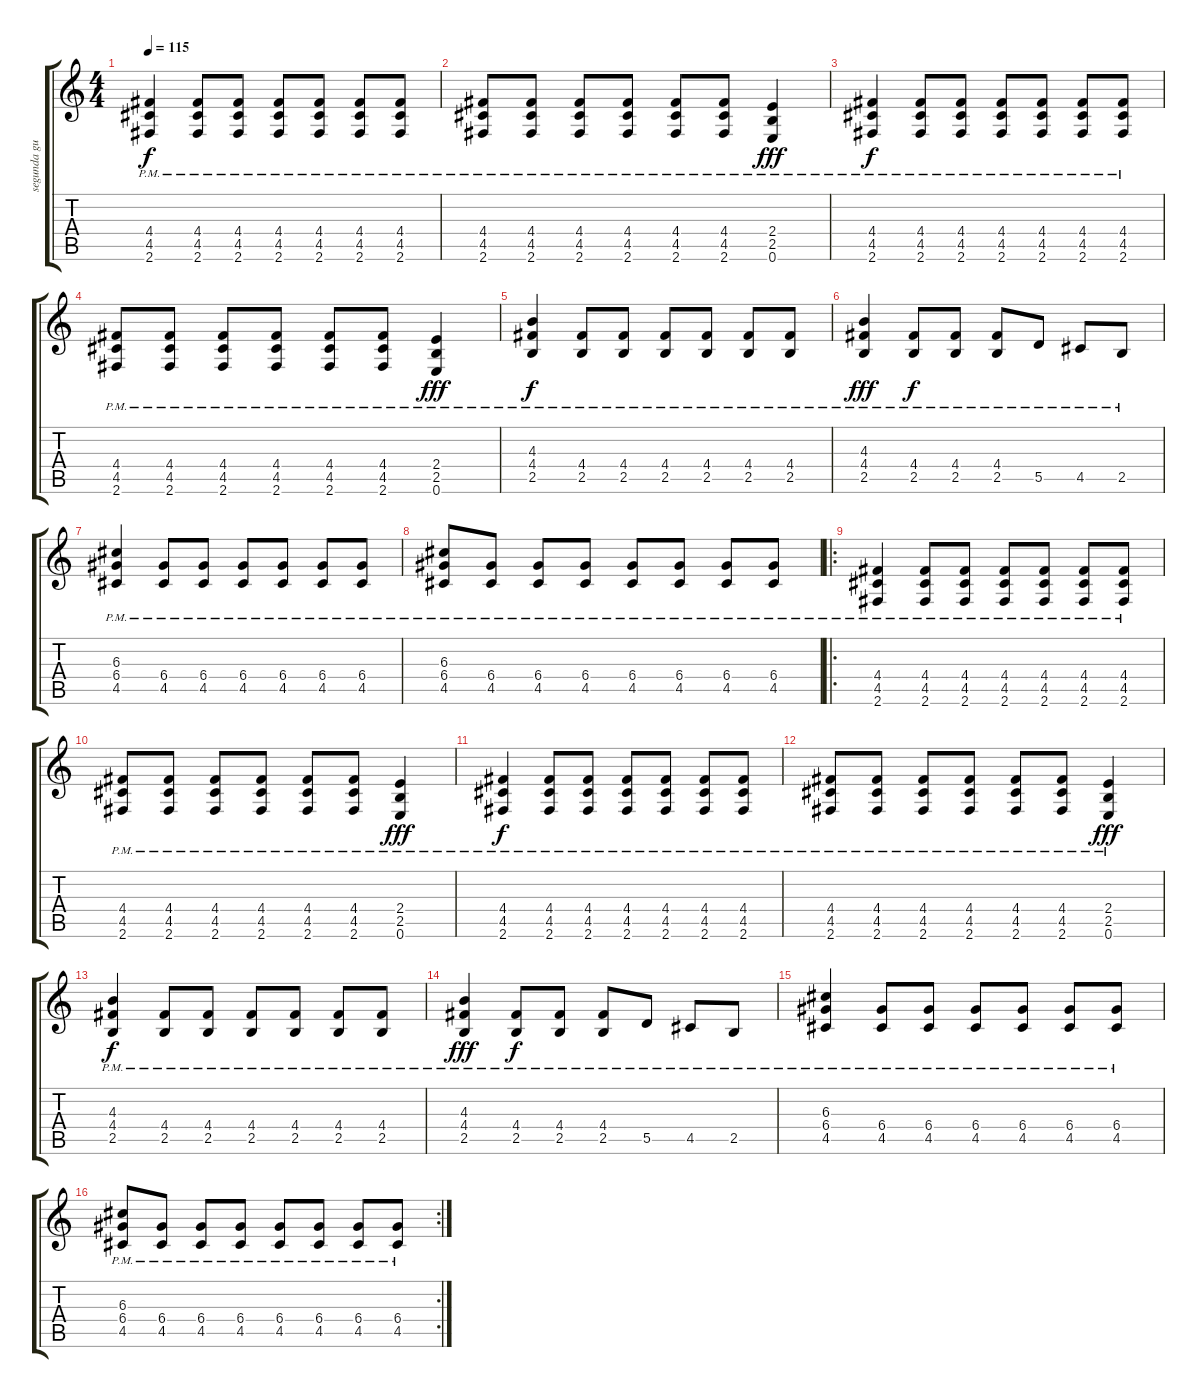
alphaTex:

\track ("segunda guitarra" "segunda gu") {instrument distortionguitar}
\staff {score tabs}
\tuning (E4 B3 G3 D3 A2 E2) {hide}
\ts (4 4)
\tempo 115
\clef g2
\ks c
(4.4{pm} 4.5{pm} 2.6{pm}).4{dy f} (4.4{pm} 4.5{pm} 2.6{pm}).8 (4.4{pm} 4.5{pm} 2.6{pm}).8 (4.4{pm} 4.5{pm} 2.6{pm}).8 (4.4{pm} 4.5{pm} 2.6{pm}).8 (4.4{pm} 4.5{pm} 2.6{pm}).8 (4.4{pm} 4.5{pm} 2.6{pm}).8 |
(4.4{pm} 4.5{pm} 2.6{pm}).8 (4.4{pm} 4.5{pm} 2.6{pm}).8 (4.4{pm} 4.5{pm} 2.6{pm}).8 (4.4{pm} 4.5{pm} 2.6{pm}).8 (4.4{pm} 4.5{pm} 2.6{pm}).8 (4.4{pm} 4.5{pm} 2.6{pm}).8 (2.4{pm} 2.5{pm} 0.6{pm}).4{dy fff} |
(4.4{pm} 4.5{pm} 2.6{pm}).4{dy f} (4.4{pm} 4.5{pm} 2.6{pm}).8 (4.4{pm} 4.5{pm} 2.6{pm}).8 (4.4{pm} 4.5{pm} 2.6{pm}).8 (4.4{pm} 4.5{pm} 2.6{pm}).8 (4.4{pm} 4.5{pm} 2.6{pm}).8 (4.4{pm} 4.5{pm} 2.6{pm}).8 |
(4.4{pm} 4.5{pm} 2.6{pm}).8 (4.4{pm} 4.5{pm} 2.6{pm}).8 (4.4{pm} 4.5{pm} 2.6{pm}).8 (4.4{pm} 4.5{pm} 2.6{pm}).8 (4.4{pm} 4.5{pm} 2.6{pm}).8 (4.4{pm} 4.5{pm} 2.6{pm}).8 (2.4{pm} 2.5{pm} 0.6{pm}).4{dy fff} |
(4.3{pm} 4.4{pm} 2.5{pm}).4{dy f} (4.4{pm} 2.5{pm}).8 (4.4{pm} 2.5{pm}).8 (4.4{pm} 2.5{pm}).8 (4.4{pm} 2.5{pm}).8 (4.4{pm} 2.5{pm}).8 (4.4{pm} 2.5{pm}).8 |
(4.3{pm} 4.4{pm} 2.5{pm}).4{dy fff} (4.4{pm} 2.5{pm}).8{dy f} (4.4{pm} 2.5{pm}).8 (4.4{pm} 2.5{pm}).8 5.5{pm}.8 4.5{pm}.8 2.5{pm}.8 |
(6.3{pm} 6.4{pm} 4.5{pm}).4 (6.4{pm} 4.5{pm}).8 (6.4{pm} 4.5{pm}).8 (6.4{pm} 4.5{pm}).8 (6.4{pm} 4.5{pm}).8 (6.4{pm} 4.5{pm}).8 (6.4{pm} 4.5{pm}).8 |
(6.3{pm} 6.4{pm} 4.5{pm}).8 (6.4{pm} 4.5{pm}).8 (6.4{pm} 4.5{pm}).8 (6.4{pm} 4.5{pm}).8 (6.4{pm} 4.5{pm}).8 (6.4{pm} 4.5{pm}).8 (6.4{pm} 4.5{pm}).8 (6.4{pm} 4.5{pm}).8 |
\ro
(4.4{pm} 4.5{pm} 2.6{pm}).4 (4.4{pm} 4.5{pm} 2.6{pm}).8 (4.4{pm} 4.5{pm} 2.6{pm}).8 (4.4{pm} 4.5{pm} 2.6{pm}).8 (4.4{pm} 4.5{pm} 2.6{pm}).8 (4.4{pm} 4.5{pm} 2.6{pm}).8 (4.4{pm} 4.5{pm} 2.6{pm}).8 |
(4.4{pm} 4.5{pm} 2.6{pm}).8 (4.4{pm} 4.5{pm} 2.6{pm}).8 (4.4{pm} 4.5{pm} 2.6{pm}).8 (4.4{pm} 4.5{pm} 2.6{pm}).8 (4.4{pm} 4.5{pm} 2.6{pm}).8 (4.4{pm} 4.5{pm} 2.6{pm}).8 (2.4{pm} 2.5{pm} 0.6{pm}).4{dy fff} |
(4.4{pm} 4.5{pm} 2.6{pm}).4{dy f} (4.4{pm} 4.5{pm} 2.6{pm}).8 (4.4{pm} 4.5{pm} 2.6{pm}).8 (4.4{pm} 4.5{pm} 2.6{pm}).8 (4.4{pm} 4.5{pm} 2.6{pm}).8 (4.4{pm} 4.5{pm} 2.6{pm}).8 (4.4{pm} 4.5{pm} 2.6{pm}).8 |
(4.4{pm} 4.5{pm} 2.6{pm}).8 (4.4{pm} 4.5{pm} 2.6{pm}).8 (4.4{pm} 4.5{pm} 2.6{pm}).8 (4.4{pm} 4.5{pm} 2.6{pm}).8 (4.4{pm} 4.5{pm} 2.6{pm}).8 (4.4{pm} 4.5{pm} 2.6{pm}).8 (2.4{pm} 2.5{pm} 0.6{pm}).4{dy fff} |
(4.3{pm} 4.4{pm} 2.5{pm}).4{dy f} (4.4{pm} 2.5{pm}).8 (4.4{pm} 2.5{pm}).8 (4.4{pm} 2.5{pm}).8 (4.4{pm} 2.5{pm}).8 (4.4{pm} 2.5{pm}).8 (4.4{pm} 2.5{pm}).8 |
(4.3{pm} 4.4{pm} 2.5{pm}).4{dy fff} (4.4{pm} 2.5{pm}).8{dy f} (4.4{pm} 2.5{pm}).8 (4.4{pm} 2.5{pm}).8 5.5{pm}.8 4.5{pm}.8 2.5{pm}.8 |
(6.3{pm} 6.4{pm} 4.5{pm}).4 (6.4{pm} 4.5{pm}).8 (6.4{pm} 4.5{pm}).8 (6.4{pm} 4.5{pm}).8 (6.4{pm} 4.5{pm}).8 (6.4{pm} 4.5{pm}).8 (6.4{pm} 4.5{pm}).8 |
\rc 2
(6.3{pm} 6.4{pm} 4.5{pm}).8 (6.4{pm} 4.5{pm}).8 (6.4{pm} 4.5{pm}).8 (6.4{pm} 4.5{pm}).8 (6.4{pm} 4.5{pm}).8 (6.4{pm} 4.5{pm}).8 (6.4{pm} 4.5{pm}).8 (6.4{pm} 4.5{pm}).8
